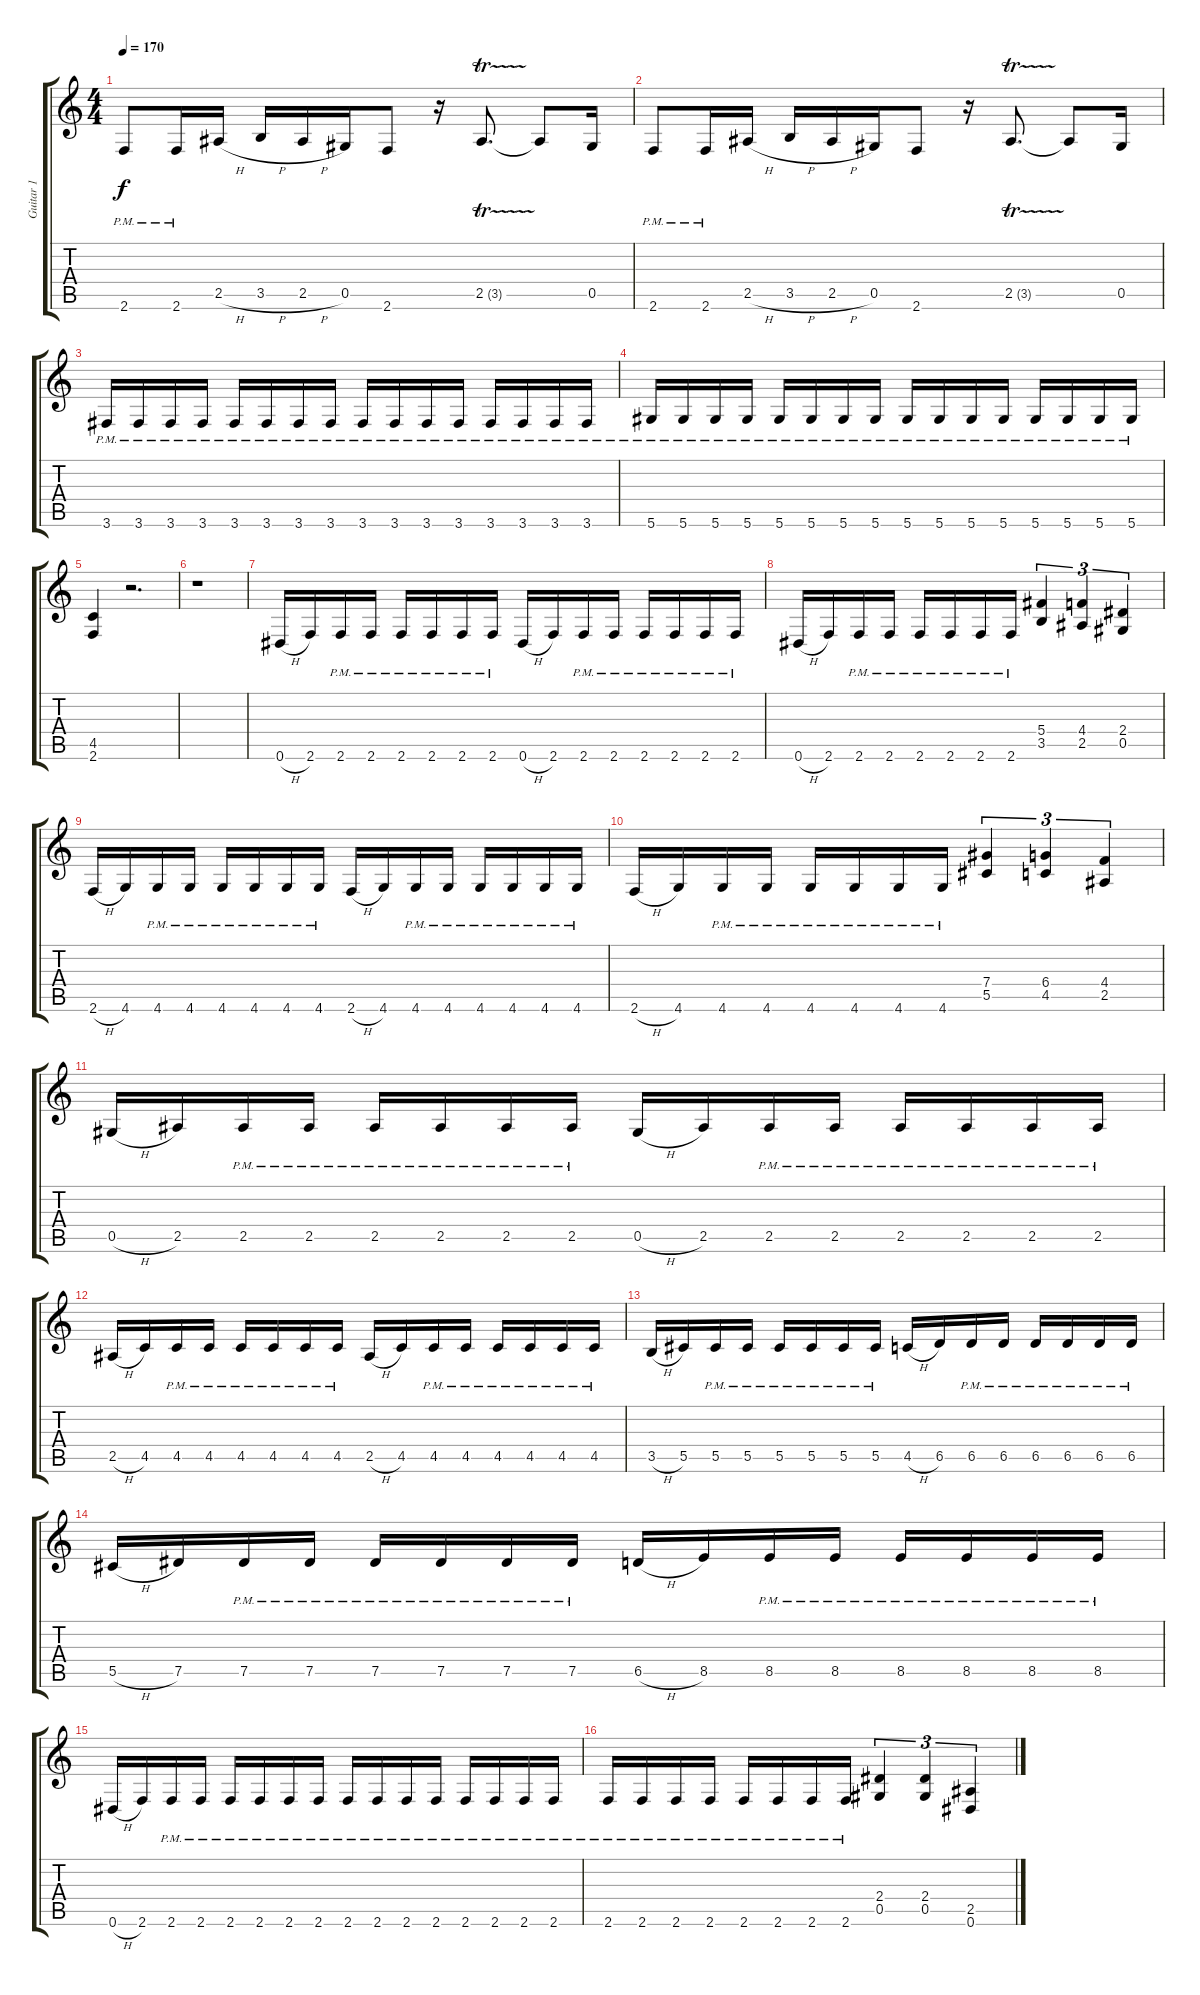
\track ("Guitar 1" "Guitar 1") {instrument distortionguitar}
\staff {score tabs}
\tuning (Eb4 Bb3 Gb3 Db3 Ab2 Eb2) {hide}
\ts (4 4)
\tempo 170
\clef g2
\ks c
2.6{pm}.8{dy f} 2.6{pm}.16 2.5{h}.16 3.5{h}.16 2.5{h}.16 0.5.16 2.6.8 r.16 2.5{tr (3 16)}.8{d} 2.5{t}.8 0.5.16 |
2.6{pm}.8 2.6{pm}.16 2.5{h}.16 3.5{h}.16 2.5{h}.16 0.5.16 2.6.8 r.16 2.5{tr (3 16)}.8{d} 2.5{t}.8 0.5.16 |
3.6{pm}.16 3.6{pm}.16 3.6{pm}.16 3.6{pm}.16 3.6{pm}.16 3.6{pm}.16 3.6{pm}.16 3.6{pm}.16 3.6{pm}.16 3.6{pm}.16 3.6{pm}.16 3.6{pm}.16 3.6{pm}.16 3.6{pm}.16 3.6{pm}.16 3.6{pm}.16 |
5.6{pm}.16 5.6{pm}.16 5.6{pm}.16 5.6{pm}.16 5.6{pm}.16 5.6{pm}.16 5.6{pm}.16 5.6{pm}.16 5.6{pm}.16 5.6{pm}.16 5.6{pm}.16 5.6{pm}.16 5.6{pm}.16 5.6{pm}.16 5.6{pm}.16 5.6{pm}.16 |
(4.5 2.6).4 r.2{d} |
r.1 |
0.6{h}.16 2.6.16 2.6{pm}.16 2.6{pm}.16 2.6{pm}.16 2.6{pm}.16 2.6{pm}.16 2.6{pm}.16 0.6{h}.16 2.6.16 2.6{pm}.16 2.6{pm}.16 2.6{pm}.16 2.6{pm}.16 2.6{pm}.16 2.6{pm}.16 |
0.6{h}.16 2.6.16 2.6{pm}.16 2.6{pm}.16 2.6{pm}.16 2.6{pm}.16 2.6{pm}.16 2.6{pm}.16 (5.4 3.5).4{tu (3 2)} (4.4 2.5).4{tu (3 2)} (2.4 0.5).4{tu (3 2)} |
2.6{h}.16 4.6.16 4.6{pm}.16 4.6{pm}.16 4.6{pm}.16 4.6{pm}.16 4.6{pm}.16 4.6{pm}.16 2.6{h}.16 4.6.16 4.6{pm}.16 4.6{pm}.16 4.6{pm}.16 4.6{pm}.16 4.6{pm}.16 4.6{pm}.16 |
2.6{h}.16 4.6.16 4.6{pm}.16 4.6{pm}.16 4.6{pm}.16 4.6{pm}.16 4.6{pm}.16 4.6{pm}.16 (7.4 5.5).4{tu (3 2)} (6.4 4.5).4{tu (3 2)} (4.4 2.5).4{tu (3 2)} |
0.5{h}.16 2.5.16 2.5{pm}.16 2.5{pm}.16 2.5{pm}.16 2.5{pm}.16 2.5{pm}.16 2.5{pm}.16 0.5{h}.16 2.5.16 2.5{pm}.16 2.5{pm}.16 2.5{pm}.16 2.5{pm}.16 2.5{pm}.16 2.5{pm}.16 |
2.5{h}.16 4.5.16 4.5{pm}.16 4.5{pm}.16 4.5{pm}.16 4.5{pm}.16 4.5{pm}.16 4.5{pm}.16 2.5{h}.16 4.5.16 4.5{pm}.16 4.5{pm}.16 4.5{pm}.16 4.5{pm}.16 4.5{pm}.16 4.5{pm}.16 |
3.5{h}.16 5.5.16 5.5{pm}.16 5.5{pm}.16 5.5{pm}.16 5.5{pm}.16 5.5{pm}.16 5.5{pm}.16 4.5{h}.16 6.5.16 6.5{pm}.16 6.5{pm}.16 6.5{pm}.16 6.5{pm}.16 6.5{pm}.16 6.5{pm}.16 |
5.5{h}.16 7.5.16 7.5{pm}.16 7.5{pm}.16 7.5{pm}.16 7.5{pm}.16 7.5{pm}.16 7.5{pm}.16 6.5{h}.16 8.5.16 8.5{pm}.16 8.5{pm}.16 8.5{pm}.16 8.5{pm}.16 8.5{pm}.16 8.5{pm}.16 |
0.6{h}.16 2.6.16 2.6{pm}.16 2.6{pm}.16 2.6{pm}.16 2.6{pm}.16 2.6{pm}.16 2.6{pm}.16 2.6{pm}.16 2.6{pm}.16 2.6{pm}.16 2.6{pm}.16 2.6{pm}.16 2.6{pm}.16 2.6{pm}.16 2.6{pm}.16 |
2.6{pm}.16 2.6{pm}.16 2.6{pm}.16 2.6{pm}.16 2.6{pm}.16 2.6{pm}.16 2.6{pm}.16 2.6{pm}.16 (2.4 0.5).4{tu (3 2)} (2.4 0.5).4{tu (3 2)} (2.5 0.6).4{tu (3 2)}
